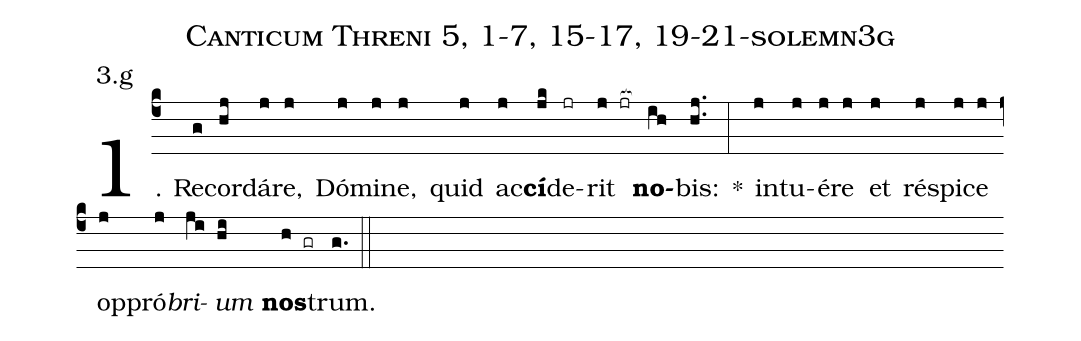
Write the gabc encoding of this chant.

name: Canticum Threni 5, 1-7, 15-17, 19-21-solemn3g;
annotation: 3.g;
%%
(c4)1. Re(g)cor(hj)dá(j)re,(j) Dó(j)mi(j)ne,(j) quid(j) ac(j)<b>cí</b>(jk)de(jr)rit(j jr[ocb:1{]) <b>no</b>(ih[ocb:0}])bis:(hj..) *(:) in(j)tu(j)é(j)re(j) et(j) ré(j)spi(j)ce(j) op(j)pró(j)<i>bri</i>(ji)<i>um</i>(hi) <b>nos</b>(h gr)trum.(g.) (::)
